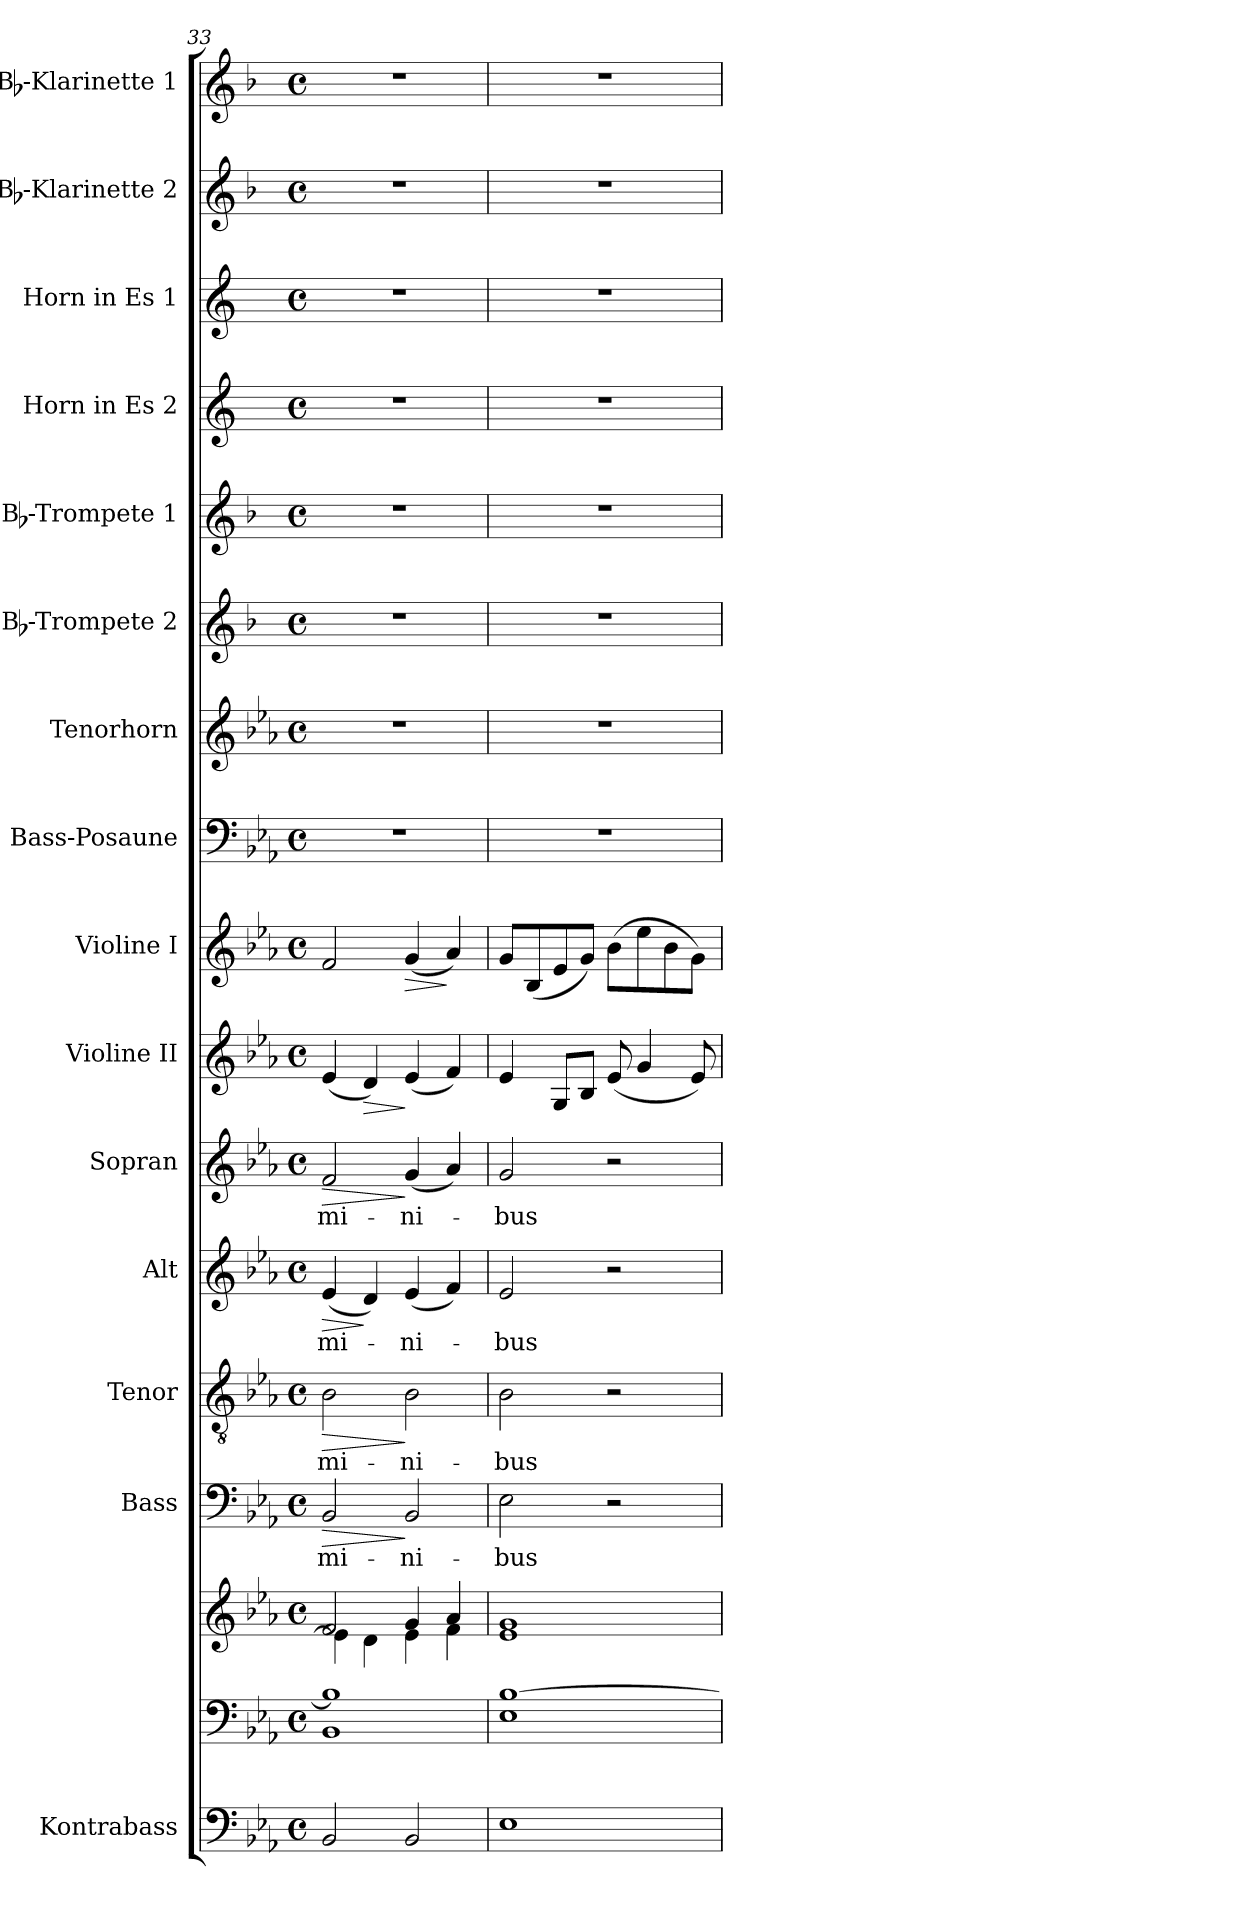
**kern	**kern	**kern	**kern	**text	**dynam	**kern	**text	**dynam	**kern	**text	**dynam	**kern	**text	**dynam	**kern	**dynam	**kern	**dynam	**kern	**kern	**kern	**kern	**kern	**kern	**kern	**kern
*part16	*part15	*part15	*part14	*part14	*part14	*part13	*part13	*part13	*part12	*part12	*part12	*part11	*part11	*part11	*part10	*part10	*part9	*part9	*part8	*part7	*part6	*part5	*part4	*part3	*part2	*part1
*staff17	*staff16	*staff15	*staff14	*staff14	*staff14	*staff13	*staff13	*staff13	*staff12	*staff12	*staff12	*staff11	*staff11	*staff11	*staff10	*staff10	*staff9	*staff9	*staff8	*staff7	*staff6	*staff5	*staff4	*staff3	*staff2	*staff1
*I"Kontrabass	*	*	*I"Bass	*	*	*I"Tenor	*	*	*I"Alt	*	*	*I"Sopran	*	*	*I"Violine II	*	*I"Violine I	*	*I"Bass-Posaune	*I"Tenorhorn	*I"Bb-Trompete 2	*I"Bb-Trompete 1	*I"Horn in Es 2	*I"Horn in Es 1	*I"Bb-Klarinette 2	*I"Bb-Klarinette 1
*I'Kb.	*	*	*I'B.	*	*	*I'T.	*	*	*I'A.	*	*	*I'S.	*	*	*I'Vl. II	*	*I'Vl. I	*	*I'B. Pos.	*I'T. Hrn.	*I'Bb Trp. 2	*I'Bb Trp. 1	*	*	*I'Bb Kl. 2	*I'Bb Kl. 1
*clefF4	*clefF4	*clefG2	*clefF4	*	*	*clefGv2	*	*	*clefG2	*	*	*clefG2	*	*	*clefG2	*	*clefG2	*	*clefF4	*clefG2	*clefG2	*clefG2	*clefG2	*clefG2	*clefG2	*clefG2
*ITrd7c12	*	*	*	*	*	*	*	*	*	*	*	*	*	*	*	*	*	*	*	*ITrd8c14	*ITrd1c2	*ITrd1c2	*ITrd5c9	*ITrd5c9	*ITrd1c2	*ITrd1c2
*k[b-e-a-]	*k[b-e-a-]	*k[b-e-a-]	*k[b-e-a-]	*	*	*k[b-e-a-]	*	*	*k[b-e-a-]	*	*	*k[b-e-a-]	*	*	*k[b-e-a-]	*	*k[b-e-a-]	*	*k[b-e-a-]	*k[b-e-a-]	*k[b-e-a-]	*k[b-e-a-]	*k[b-e-a-]	*k[b-e-a-]	*k[b-e-a-]	*k[b-e-a-]
*E-:	*E-:	*E-:	*E-:	*	*	*E-:	*	*	*E-:	*	*	*E-:	*	*	*E-:	*	*E-:	*	*E-:	*E-:	*E-:	*E-:	*E-:	*E-:	*E-:	*E-:
*M4/4	*M4/4	*M4/4	*M4/4	*	*	*M4/4	*	*	*M4/4	*	*	*M4/4	*	*	*M4/4	*	*M4/4	*	*M4/4	*M4/4	*M4/4	*M4/4	*M4/4	*M4/4	*M4/4	*M4/4
*met(c)	*met(c)	*met(c)	*met(c)	*	*	*met(c)	*	*	*met(c)	*	*	*met(c)	*	*	*met(c)	*	*met(c)	*	*met(c)	*met(c)	*met(c)	*met(c)	*met(c)	*met(c)	*met(c)	*met(c)
=33	=33	=33	=33	=33	=33	=33	=33	=33	=33	=33	=33	=33	=33	=33	=33	=33	=33	=33	=33	=33	=33	=33	=33	=33	=33	=33
*	*^	*^	*	*	*	*	*	*	*	*	*	*	*	*	*	*	*	*	*	*	*	*	*	*	*	*
!	!	!	!	!	!	!LO:LY:b	!LO:HP:b	!	!LO:LY:b	!LO:HP:b	!	!LO:LY:b	!LO:HP:b	!	!LO:LY:b	!LO:HP:b	!	!	!	!	!	!	!	!	!	!	!	!
2BBB-/	1B-]	1BB-	2f/	4e-\]	2BB-/	-mi-	>	2B-\	-mi-	>	(<4e-/	-mi-	>	2f/	-mi-	>	(<4e-/	.	2f/	.	1r	1r	1r	1r	1r	1r	1r	1r
!	!	!	!	!	!	!	!	!	!	!	!	!	!	!	!	!	!	!LO:HP:b	!	!	!	!	!	!	!	!	!	!
.	.	.	.	4d\	.	.	.	.	.	.	4d/)	.	]	.	.	.	4d/)	>	.	.	.	.	.	.	.	.	.	.
!	!	!	!	!	!	!LO:LY:b	!	!	!LO:LY:b	!	!	!LO:LY:b	!	!	!LO:LY:b	!	!	!	!	!LO:HP:b	!	!	!	!	!	!	!	!
2BBB-/	.	.	4g/	4e-\	2BB-/	-ni-	]	2B-\	-ni-	]	(<4e-/	-ni-	.	(<4g/	-ni-	]	(<4e-/	]	(<4g/	>	.	.	.	.	.	.	.	.
.	.	.	4a-/	4f\	.	.	.	.	.	.	4f/)	.	.	4a-/)	.	.	4f/)	.	4a-/)	]	.	.	.	.	.	.	.	.
=34	=34	=34	=34	=34	=34	=34	=34	=34	=34	=34	=34	=34	=34	=34	=34	=34	=34	=34	=34	=34	=34	=34	=34	=34	=34	=34	=34	=34
!	!	!	!	!	!	!LO:LY:b	!	!	!LO:LY:b	!	!	!LO:LY:b	!	!	!LO:LY:b	!	!	!	!	!	!	!	!	!	!	!	!	!
1EE-	[>1B-	1E-	1g	1e-	2E-\	-bus	.	2B-\	-bus	.	2e-/	-bus	.	2g/	-bus	.	4e-/	.	8g/L	.	1r	1r	1r	1r	1r	1r	1r	1r
.	.	.	.	.	.	.	.	.	.	.	.	.	.	.	.	.	.	.	(<8B-/	.	.	.	.	.	.	.	.	.
.	.	.	.	.	.	.	.	.	.	.	.	.	.	.	.	.	8G/L	.	8e-/	.	.	.	.	.	.	.	.	.
.	.	.	.	.	.	.	.	.	.	.	.	.	.	.	.	.	8B-/J	.	8g/J)	.	.	.	.	.	.	.	.	.
.	.	.	.	.	2r	.	.	2r	.	.	2r	.	.	2r	.	.	(<8e-/	.	(>8b-\L	.	.	.	.	.	.	.	.	.
.	.	.	.	.	.	.	.	.	.	.	.	.	.	.	.	.	4g/	.	8ee-\	.	.	.	.	.	.	.	.	.
.	.	.	.	.	.	.	.	.	.	.	.	.	.	.	.	.	.	.	8b-\	.	.	.	.	.	.	.	.	.
.	.	.	.	.	.	.	.	.	.	.	.	.	.	.	.	.	8e-/)	.	8g\J)	.	.	.	.	.	.	.	.	.
*	*v	*v	*	*	*	*	*	*	*	*	*	*	*	*	*	*	*	*	*	*	*	*	*	*	*	*	*	*
*	*	*v	*v	*	*	*	*	*	*	*	*	*	*	*	*	*	*	*	*	*	*	*	*	*	*	*	*
=	=	=	=	=	=	=	=	=	=	=	=	=	=	=	=	=	=	=	=	=	=	=	=	=	=	=
*-	*-	*-	*-	*-	*-	*-	*-	*-	*-	*-	*-	*-	*-	*-	*-	*-	*-	*-	*-	*-	*-	*-	*-	*-	*-	*-
